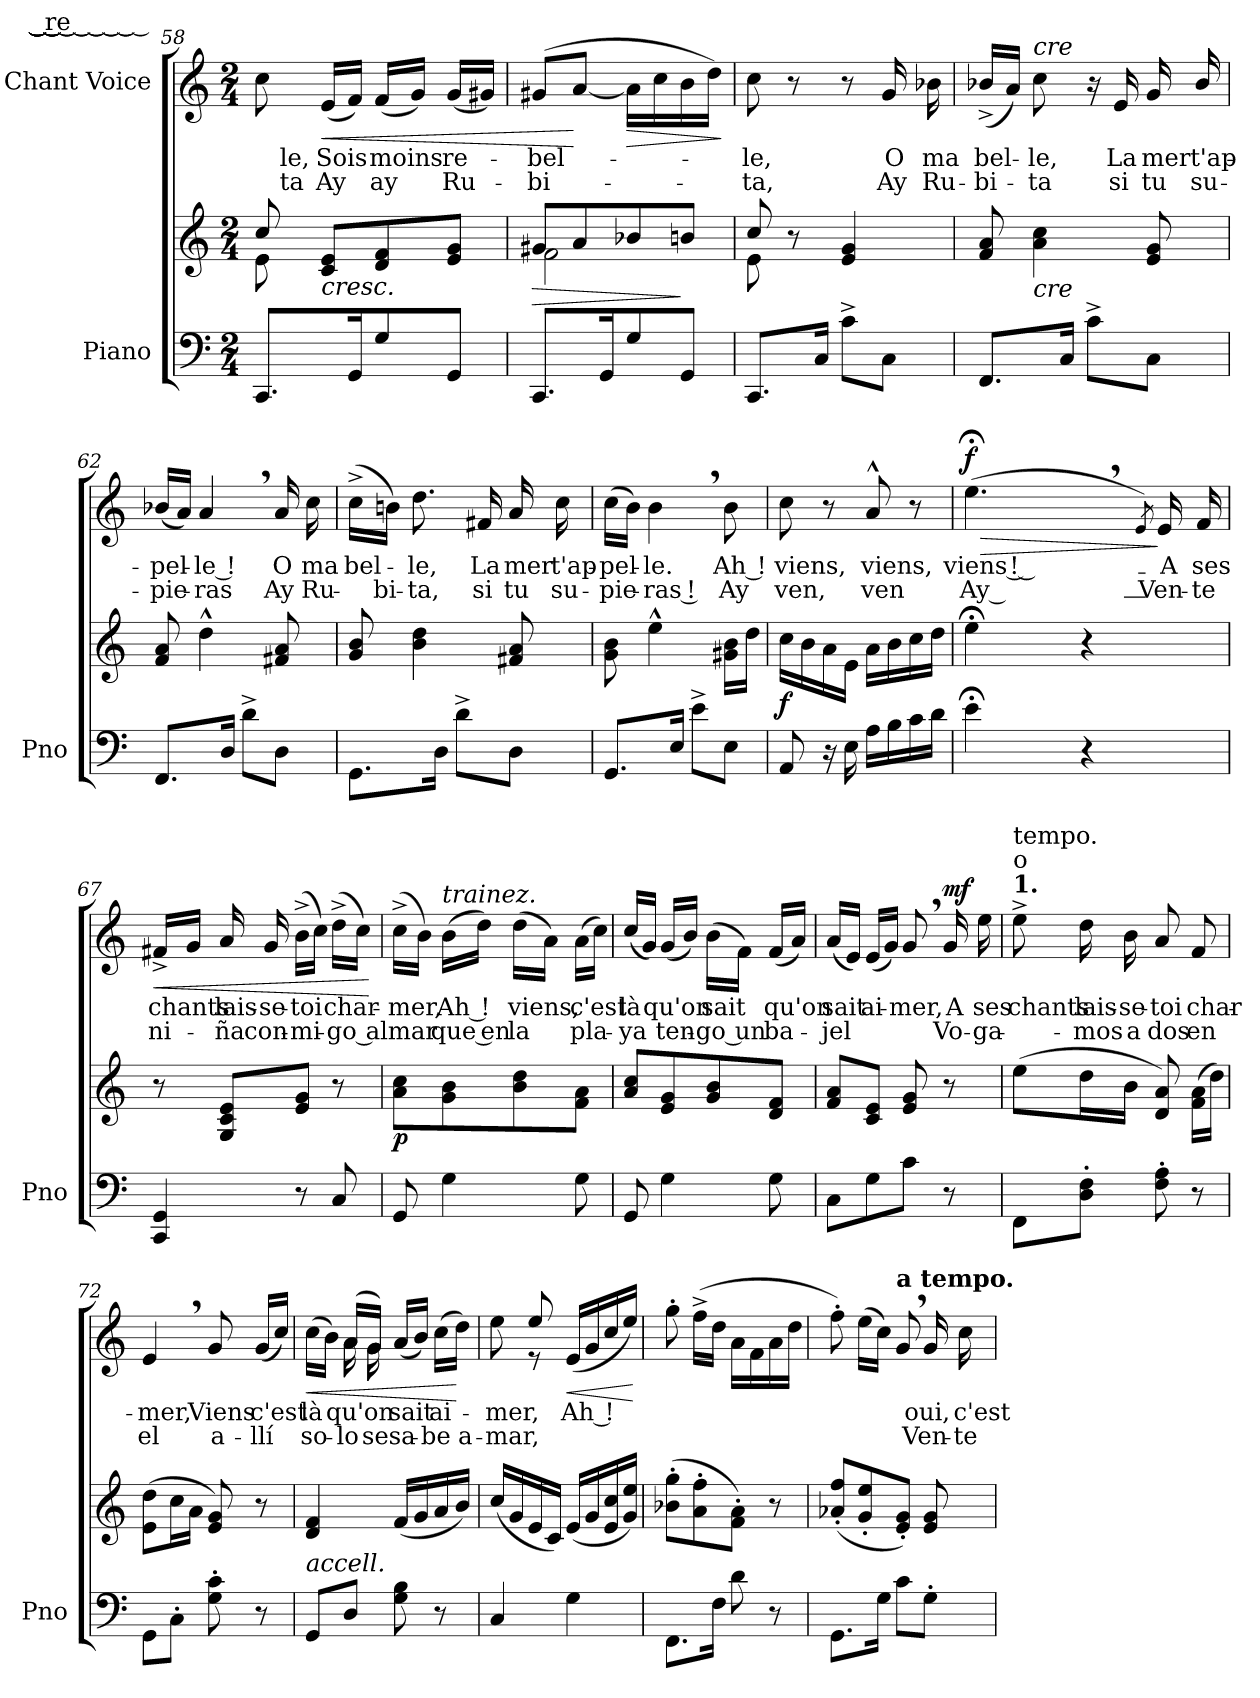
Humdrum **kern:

**kern	**kern	**dynam	**kern	**text	**text	**dynam
*part2	*part2	*part2	*part1	*part1	*part1	*part1
*staff3	*staff2	*staff2/3	*staff1	*staff1	*staff1	*staff1
*I"Piano	*	*	*I"Chant Voice	*	*	*
*I'Pno	*	*	*	*	*	*
*clefF4	*clefG2	*	*clefG2	*	*	*
*k[]	*k[]	*	*k[]	*	*	*
*M2/4	*M2/4	*	*M2/4	*	*	*
=58	=58	=58	=58	=58	=58	=58
*	*^	*	*	*	*	*
8.CC/L	8cc/	8e\	.	8cc\	_ le,	-_ ta	.
!	!	!	!LO:HP:b	!	!	!	!LO:HP:b
.	8c/ 8e/L	4.ryy	<	(16e/LL	Sois	Ay	<
16GG/K	.	.	.	16f/JJ)	.	.	.
8G/	8d/ 8f/	.	.	(16f/LL	moins	ay	.
.	.	.	.	16g/JJ)	.	.	.
8GG/J	8e/ 8g/J	.	.	(16g/LL	re-	Ru-	.
.	.	.	.	16g#X/JJ)	.	.	.
=59	=59	=59	=59	=59	=59	=59	=59
!	!	!	!LO:HP:b	!	!	!	!
8.CC/L	8g#X/L	2f\	>	(8g#X/L	-bel-	-bi-	.
.	8a/	.	[	[<8a/J	.	.	[
16GG/K	.	.	.	.	.	.	.
!	!	!	!	!	!	!	!LO:HP:b
8G/	8b-X/	.	.	16a\LL]	.	.	>
.	.	.	.	16cc\	.	.	.
8GG/J	8bn/J	.	]	16b\	.	.	.
.	.	.	.	16dd\JJ)	.	.	.
*	*v	*v	*	*	*	*	*
.	.	.	.	.	.	]
=60	=60	=60	=60	=60	=60	=60
*	*^	*	*	*	*	*
8.CC/L	8cc/	8e\	.	8cc\	le,	-ta,	.
.	8r	4.ryy	.	8r	.	.	.
16C/Jk	.	.	.	.	.	.	.
8c^\L	4e/ 4g/	.	.	8r	.	.	.
8C\J	.	.	.	16g/	O	Ay	.
.	.	.	.	16b-X\	ma	Ru-	.
*	*v	*v	*	*	*	*	*
=61	=61	=61	=61	=61	=61	=61
8.FF/L	8f/ 8a/	.	(16b-X^>/LL	bel-	-bi-	.
.	.	.	16a/JJ)	.	.	.
!	!	!	!LO:TX:a:i:t=cre	!	!	!
!	!LO:TX:b:i:t=cre	!	!	!	!	!
.	4a\ 4cc\	.	8cc\	-le,	-ta	.
16C/Jk	.	.	.	.	.	.
8c^<\L	.	.	16r	.	.	.
.	.	.	16e/	La	si	.
8C\J	8e/ 8g/	.	16g/	mer	tu	.
.	.	.	16b-/	t'ap-	su-	.
=62	=62	=62	=62	=62	=62	=62
8.FF/L	8f/ 8a/	.	(16b-X/LL	-pel-	-pie-	.
.	.	.	16a/JJ)	.	.	.
.	4dd^^\	.	4a,/	-le !	-ras	.
16D/Jk	.	.	.	.	.	.
8d^<\L	.	.	.	.	.	.
8D\J	8f#X/ 8a/	.	16a/	O	Ay	.
.	.	.	16cc\	ma	Ru-	.
=63	=63	=63	=63	=63	=63	=63
8.GG\L	8g/ 8b/	.	(16cc^\LL	bel-	-_ bi-	.
.	.	.	16bn\JJ)	.	.	.
.	4b\ 4dd\	.	8.dd\	-le,	-ta,	.
16D\Jk	.	.	.	.	.	.
8d^<\L	.	.	.	.	.	.
.	.	.	16f#X/	La	si	.
8D\J	8f#X/ 8a/	.	16a/	mer	tu	.
.	.	.	16cc\	t'ap-	su-	.
=64	=64	=64	=64	=64	=64	=64
8.GG/L	8g\ 8b\	.	(16cc\LL	-pel-	-pie-	.
.	.	.	16b\JJ)	.	.	.
.	4ee^^\	.	4b,\	-le.	-ras !	.
16E/Jk	.	.	.	.	.	.
8e^<\L	.	.	.	.	.	.
8E\J	16g#X\ 16b\LL	.	8b\	Ah !	Ay	.
.	16dd\JJ	.	.	.	.	.
=65	=65	=65	=65	=65	=65	=65
!	!	!LO:DY:b	!	!	!	!
8AA/	16cc\LL	f	8cc\	viens,	ven,	.
.	16b\	.	.	.	.	.
16r	16a\	.	8r	.	.	.
16E\	16e\JJ	.	.	.	.	.
16A\LL	16a\LL	.	8a^^/	viens,	ven	.
16B\	16b\	.	.	.	.	.
16c\	16cc\	.	8r	.	.	.
16d\JJ	16dd\JJ	.	.	.	.	.
=66	=66	=66	=66	=66	=66	=66
!	!	!	!	!	!	!LO:HP:b
!	!	!	!	!	!	!LO:DY:n=1:a
4e;<\	4ee;<\	.	(<4.ee;<,\	viens ! ________	Ay _________	> f
4r	4r	.	.	.	.	.
.	.	.	8qe/)	.	.	.
.	.	.	16e/	A	Ven-	]
.	.	.	16f/	ses	-te	.
=67	=67	=67	=67	=67	=67	=67
!	!	!	!	!	!	!LO:HP:b
4CC/ 4GG/	8r	.	16f#X^>/LL	chants	ni-	<
.	.	.	16g/JJ	.	.	.
.	8G/ 8c/ 8e/L	.	16a/	lais-	-ña	.
.	.	.	16g/	-se-	con-	.
8r	8e/ 8g/J	.	(16b^\LL	-toi	-mi-	.
.	.	.	16cc\JJ)	.	.	.
8C/	8r	.	(16dd^\LL	char-	-go al	.
.	.	.	16cc\JJ)	.	.	.
.	.	.	.	.	.	[
=68	=68	=68	=68	=68	=68	=68
!	!	!LO:DY:b	!	!	!	!
8GG/	8a\ 8cc\L	p	(16cc^\LL	-mer,	mar	.
.	.	.	16b\JJ)	.	.	.
!	!	!	!LO:TX:i:t=trainez.	!	!	!
4G\	8g\ 8b\	.	(16b\LL	Ah !	que en	.
.	.	.	16dd\JJ)	.	.	.
.	8b\ 8dd\	.	(16dd\LL	viens,	la	.
.	.	.	16a\JJ)	.	.	.
8G\	8f\ 8a\J	.	(16a\LL	c'est	pla-	.
.	.	.	16cc\JJ)	.	.	.
=69	=69	=69	=69	=69	=69	=69
8GG/	8a/ 8cc/L	.	(16cc/LL	là	-ya	.
.	.	.	16g/JJ)	.	.	.
4G\	8e/ 8g/	.	(16g/LL	qu'on	ten-	.
.	.	.	16b/JJ)	.	.	.
.	8g/ 8b/	.	(16b\LL	sait	-go un	.
.	.	.	16f\JJ)	.	.	.
8G\	8d/ 8f/J	.	(16f/LL	qu'on	ba-	.
.	.	.	16a/JJ)	.	.	.
=70	=70	=70	=70	=70	=70	=70
8C\L	8f/ 8a/L	.	(16a/LL	sait	-jel	.
.	.	.	16e/JJ)	.	.	.
8G\	8c/ 8e/J	.	(16e/LL	ai-	.	.
.	.	.	16g/JJ)	.	.	.
8c\J	8e/ 8g/	.	8g,/	-mer,	.	.
!	!	!	!	!	!	!LO:DY:a
8r	8r	.	16g/	A	Vo-	mf
.	.	.	16ee\	ses	-ga-	.
=71	=71	=71	=71	=71	=71	=71
!	!	!	!LO:TX:a:B:t=1.	!	!	!
!	!	!	!LO:TX:a:t=o	!	!	!
!	!	!	!LO:TX:a:t=tempo.	!	!	!
8FF\L	(8ee\L	.	8ee^\	chants	-_re-	.
8D\' 8F\'J	16dd\L	.	16dd\	lais-	-mos	.
.	16b\JJ	.	16b\	-se-	a	.
8F\' 8A\'	8d/ 8a/)	.	8a/	-toi	dos	.
8r	(16f\ 16a\LL	.	8f/	char-	en	.
.	16dd\JJ)	.	.	.	.	.
=72	=72	=72	=72	=72	=72	=72
8GG\L	(8e\ 8dd\L	.	4e,/	-mer,	el	.
8C'\J	16cc\L	.	.	.	.	.
.	16a\JJ	.	.	.	.	.
8G\' 8c\'	8e/ 8g/)	.	8g/	Viens	a-	.
8r	8r	.	(16g/LL	c'est	-llí	.
.	.	.	16cc/JJ)	.	.	.
=73	=73	=73	=73	=73	=73	=73
!	!	!	!LO:TX:i:t=accell.	!	!	!
!LO:TX:i:t=accell.	!	!	!	!	!	!
!	!	!	!	!	!	!LO:HP:b
*	*	*	*^	*	*	*
8GG/L	4d/ 4f/	.	(16cc\LL	8ryy	là	so-	<
.	.	.	16b\JJ)	.	.	.	.
8D/J	.	.	(>16a/LL	16a\	qu'on	-lo	.
.	.	.	16g/JJ)	16g\	.	se	.
8G\ 8B\	(16f/LL	.	(16a/LL	4ryy	sait	sa-	.
.	16g/	.	16b/JJ)	.	.	.	.
8r	16a/	.	(16cc\LL	.	ai-	-be	.
.	16b/JJ)	.	16dd\JJ)	.	.	a-	[
=74	=74	=74	=74	=74	=74	=74	=74
4C/	(16cc/LL	.	8ee\	8ryy	-mer,	-mar,	.
.	16g/	.	.	.	.	.	.
.	16e/	.	8ee	8r	.	.	.
.	16c/JJ)	.	.	.	.	.	.
!	!	!	!	!	!	!	!LO:HP:b
4G\	(16e/LL	.	(16e/LL	4ryy	-Ah !	.	<
.	16g/	.	16g/	.	.	.	.
.	16e/ 16cc/	.	16cc/	.	.	.	.
.	16g/ 16ee/JJ)	.	16ee/JJ)	.	.	.	.
*	*	*	*v	*v	*	*	*
.	.	.	.	.	.	[
=75	=75	=75	=75	=75	=75	=75
8.FF\L	(8b-X\' 8gg\'L	.	8gg'\	.	.	.
.	8a\' 8ff\'	.	(16ff^\LL	.	.	.
16F\Jk	.	.	16dd\JJ	.	.	.
8d\	8f\' 8a\'J)	.	16a\LL	.	.	.
.	.	.	16f\	.	.	.
8r	8r	.	16a\	.	.	.
.	.	.	16dd\JJ	.	.	.
=76	=76	=76	=76	=76	=76	=76
8.GG\L	(8a-X/' 8ff/'L	.	8ff'\)	.	.	.
.	8g/' 8ee/'	.	(16ee\LL	.	.	.
16G\Jk	.	.	16cc\JJ)	.	.	.
!	!	!	!LO:TX:a:B:t=a tempo.	!	!	!
8c\L	8e/' 8g/'J)	.	8g,/	.	.	.
8G'\J	8e/ 8g/	.	16g/	oui,	Ven-	.
.	.	.	16cc\	c'est	-te	.
=	=	=	=	=	=	=
*-	*-	*-	*-	*-	*-	*-
